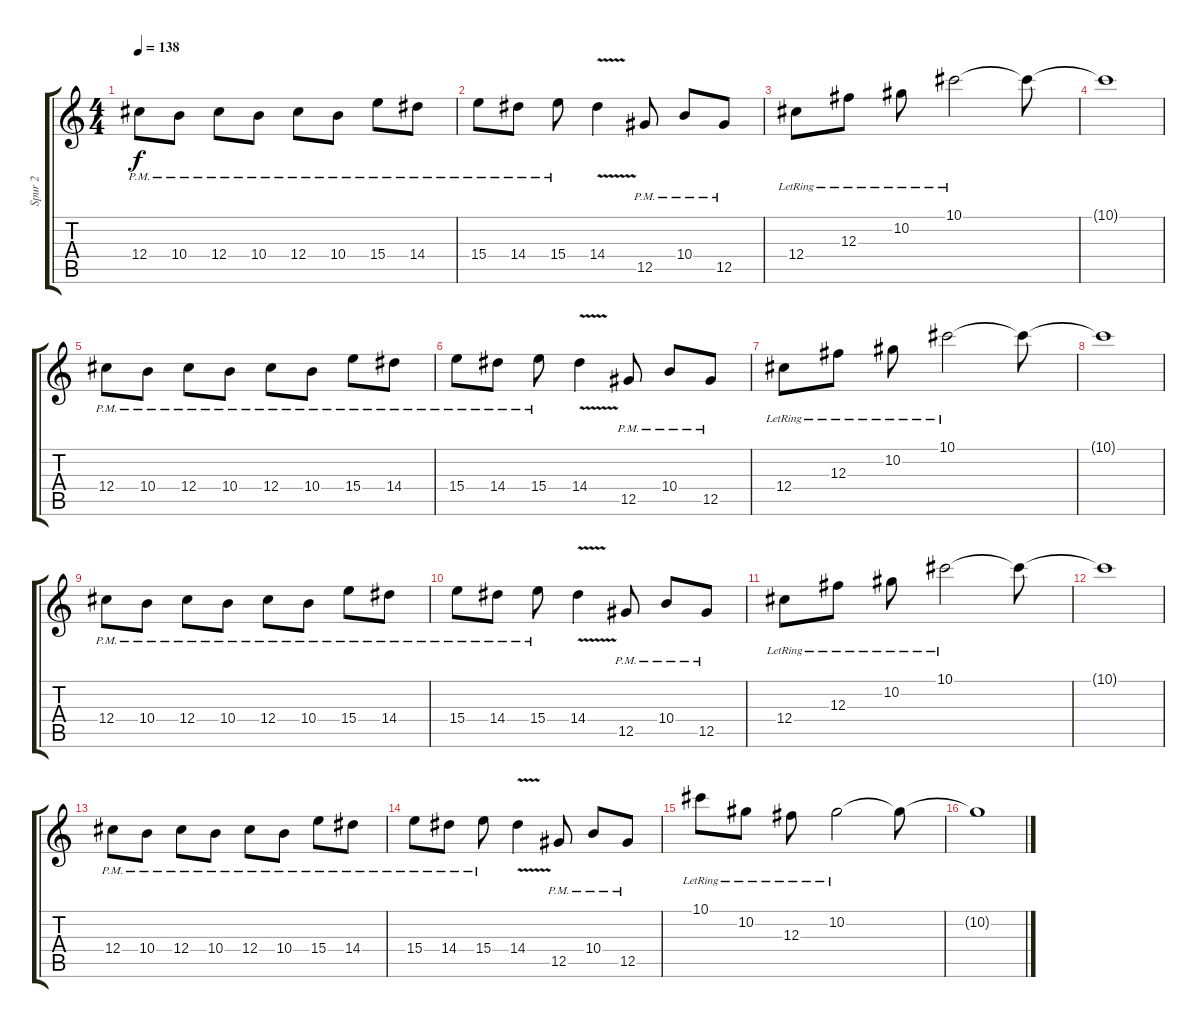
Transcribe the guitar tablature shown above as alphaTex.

\track ("Spur 2" "Spur 2") {instrument distortionguitar}
\staff {score tabs}
\tuning (Eb4 Bb3 Gb3 Db3 Ab2 Db2) {hide}
\ts (4 4)
\tempo 138
\clef g2
\ks c
12.4{pm}.8{dy f instrument electricguitarjazz} 10.4{pm}.8 12.4{pm}.8 10.4{pm}.8 12.4{pm}.8 10.4{pm}.8 15.4{pm}.8 14.4{pm}.8 |
15.4{pm}.8 14.4{pm}.8 15.4{pm}.8 14.4{v}.4 12.5{pm}.8 10.4{pm}.8 12.5{pm}.8 |
12.4{lr}.8{volume 15 instrument electricguitarjazz} 12.3{lr}.8 10.2{lr}.8 10.1{lr}.2 10.1{t}.8 |
10.1{t}.1 |
12.4{pm}.8{instrument electricguitarjazz} 10.4{pm}.8 12.4{pm}.8 10.4{pm}.8 12.4{pm}.8 10.4{pm}.8 15.4{pm}.8 14.4{pm}.8 |
15.4{pm}.8 14.4{pm}.8 15.4{pm}.8 14.4{v}.4 12.5{pm}.8 10.4{pm}.8 12.5{pm}.8 |
12.4{lr}.8{volume 15 instrument electricguitarjazz} 12.3{lr}.8 10.2{lr}.8 10.1{lr}.2 10.1{t}.8 |
10.1{t}.1 |
12.4{pm}.8{instrument electricguitarjazz} 10.4{pm}.8 12.4{pm}.8 10.4{pm}.8 12.4{pm}.8 10.4{pm}.8 15.4{pm}.8 14.4{pm}.8 |
15.4{pm}.8 14.4{pm}.8 15.4{pm}.8 14.4{v}.4 12.5{pm}.8 10.4{pm}.8 12.5{pm}.8 |
12.4{lr}.8{volume 15 instrument electricguitarjazz} 12.3{lr}.8 10.2{lr}.8 10.1{lr}.2 10.1{t}.8 |
10.1{t}.1 |
12.4{pm}.8{instrument electricguitarjazz} 10.4{pm}.8 12.4{pm}.8 10.4{pm}.8 12.4{pm}.8 10.4{pm}.8 15.4{pm}.8 14.4{pm}.8 |
15.4{pm}.8 14.4{pm}.8 15.4{pm}.8 14.4{v}.4 12.5{pm}.8 10.4{pm}.8 12.5{pm}.8 |
10.1{lr}.8{volume 15 instrument electricguitarjazz} 10.2{lr}.8 12.3{lr}.8 10.2{lr}.2 10.2{t}.8 |
10.2{t}.1
